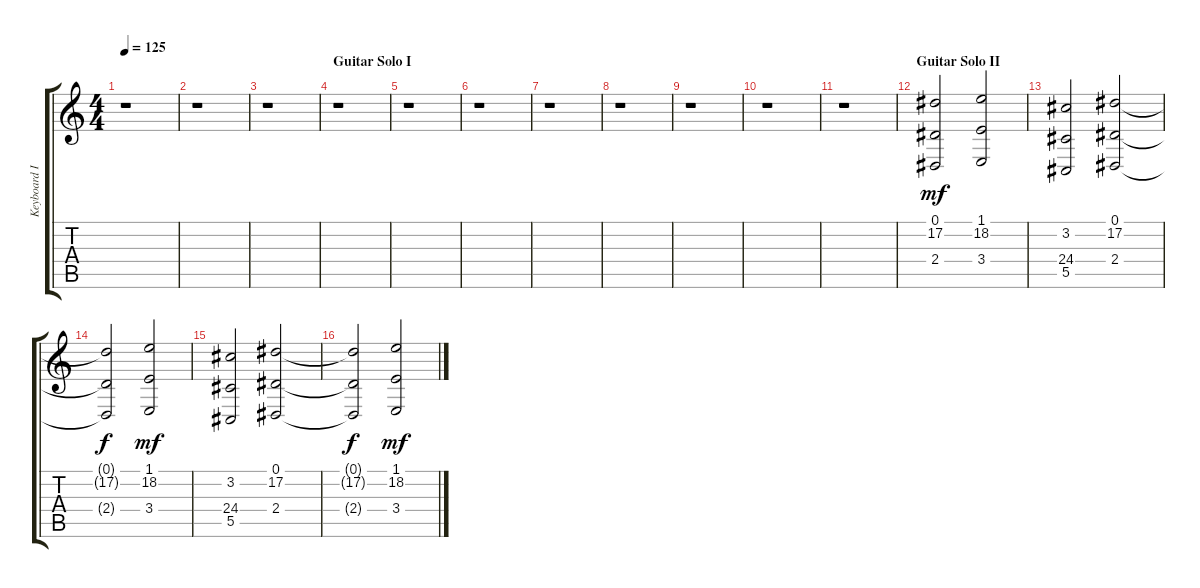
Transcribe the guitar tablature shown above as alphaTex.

\track ("Keyboard II" "Keyboard I") {instrument stringensemble1}
\staff {score tabs}
\tuning (Eb4 Bb3 Gb3 Db3 Ab2 Eb2) {hide}
\ts (4 4)
\tempo 125
\clef g2
\ks c
r.1{dy f} |
r.1 |
r.1 |
\section ("" "Guitar Solo I")
r.1 |
r.1 |
r.1 |
r.1 |
r.1 |
r.1 |
r.1 |
r.1 |
\section ("" "Guitar Solo II")
(0.1 17.2 2.4).2{dy mf balance 12 instrument stringensemble1} (1.1 18.2 3.4).2 |
(3.2 24.4 5.5).2 (0.1 17.2 2.4).2 |
(0.1{t} 17.2{t} 2.4{t}).2{dy f instrument stringensemble1} (1.1 18.2 3.4).2{dy mf} |
(3.2 24.4 5.5).2 (0.1 17.2 2.4).2 |
(0.1{t} 17.2{t} 2.4{t}).2{dy f instrument stringensemble1} (1.1 18.2 3.4).2{dy mf}
